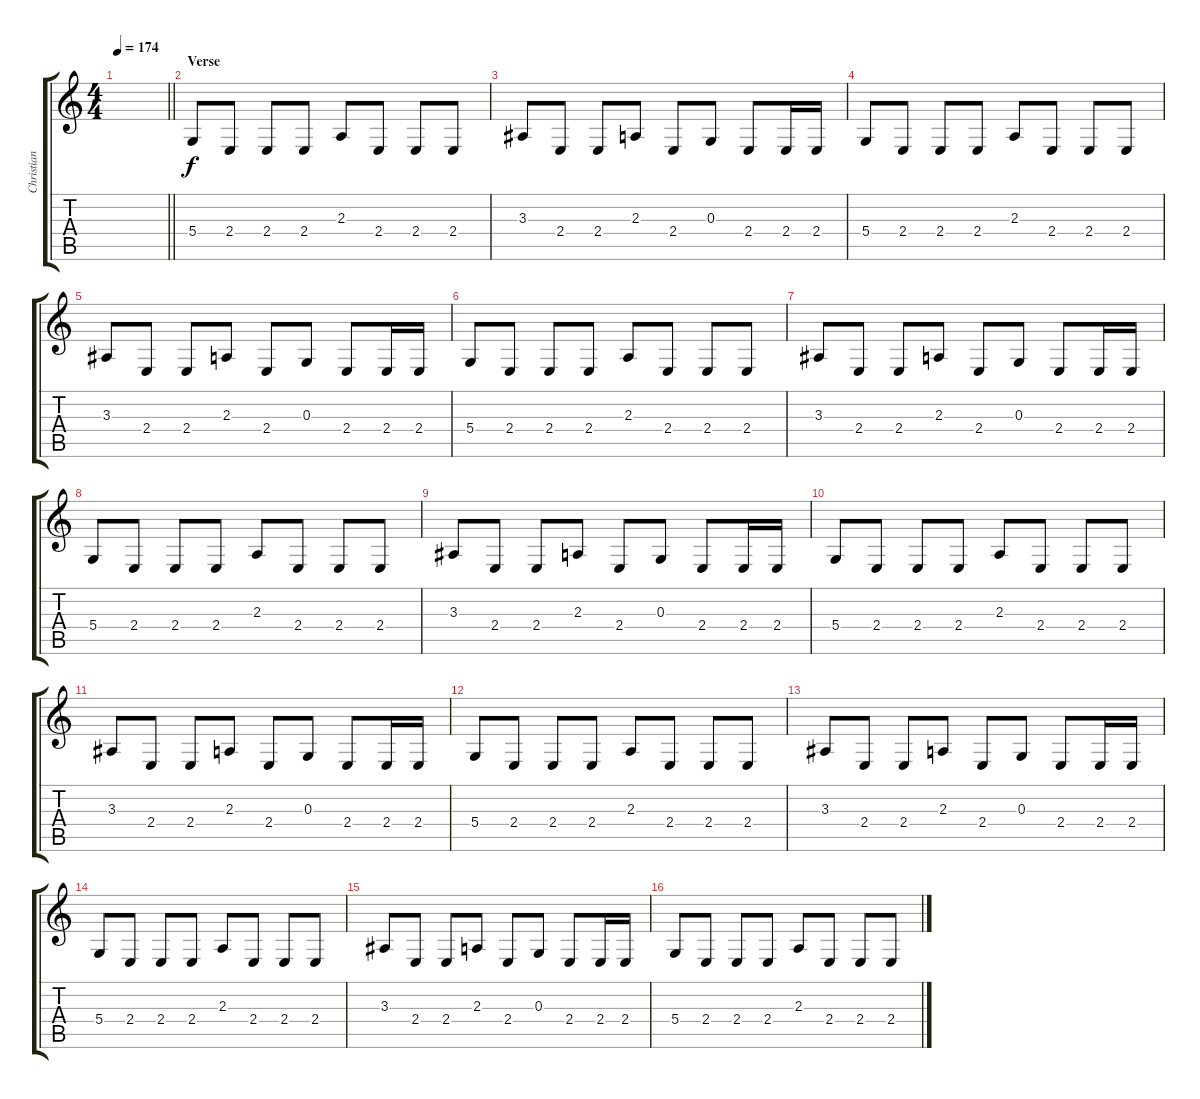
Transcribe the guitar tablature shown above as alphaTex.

\track ("Christian L. (Keyboard)" "Christian ") {instrument synthbrass1}
\staff {score tabs}
\tuning (E4 B3 G3 D3 A2 E2) {hide}
\ts (4 4)
\tempo 174
\clef g2
\barLineRight lightlight
\ks c
|
\section ("" "Verse")
5.4.8 2.4.8 2.4.8 2.4.8 2.3.8 2.4.8 2.4.8 2.4.8 |
3.3.8 2.4.8 2.4.8 2.3.8 2.4.8 0.3.8 2.4.8 2.4.16 2.4.16 |
5.4.8 2.4.8 2.4.8 2.4.8 2.3.8 2.4.8 2.4.8 2.4.8 |
3.3.8 2.4.8 2.4.8 2.3.8 2.4.8 0.3.8 2.4.8 2.4.16 2.4.16 |
5.4.8 2.4.8 2.4.8 2.4.8 2.3.8 2.4.8 2.4.8 2.4.8 |
3.3.8 2.4.8 2.4.8 2.3.8 2.4.8 0.3.8 2.4.8 2.4.16 2.4.16 |
5.4.8 2.4.8 2.4.8 2.4.8 2.3.8 2.4.8 2.4.8 2.4.8 |
3.3.8 2.4.8 2.4.8 2.3.8 2.4.8 0.3.8 2.4.8 2.4.16 2.4.16 |
5.4.8 2.4.8 2.4.8 2.4.8 2.3.8 2.4.8 2.4.8 2.4.8 |
3.3.8 2.4.8 2.4.8 2.3.8 2.4.8 0.3.8 2.4.8 2.4.16 2.4.16 |
5.4.8 2.4.8 2.4.8 2.4.8 2.3.8 2.4.8 2.4.8 2.4.8 |
3.3.8 2.4.8 2.4.8 2.3.8 2.4.8 0.3.8 2.4.8 2.4.16 2.4.16 |
5.4.8 2.4.8 2.4.8 2.4.8 2.3.8 2.4.8 2.4.8 2.4.8 |
3.3.8 2.4.8 2.4.8 2.3.8 2.4.8 0.3.8 2.4.8 2.4.16 2.4.16 |
5.4.8 2.4.8 2.4.8 2.4.8 2.3.8 2.4.8 2.4.8 2.4.8
